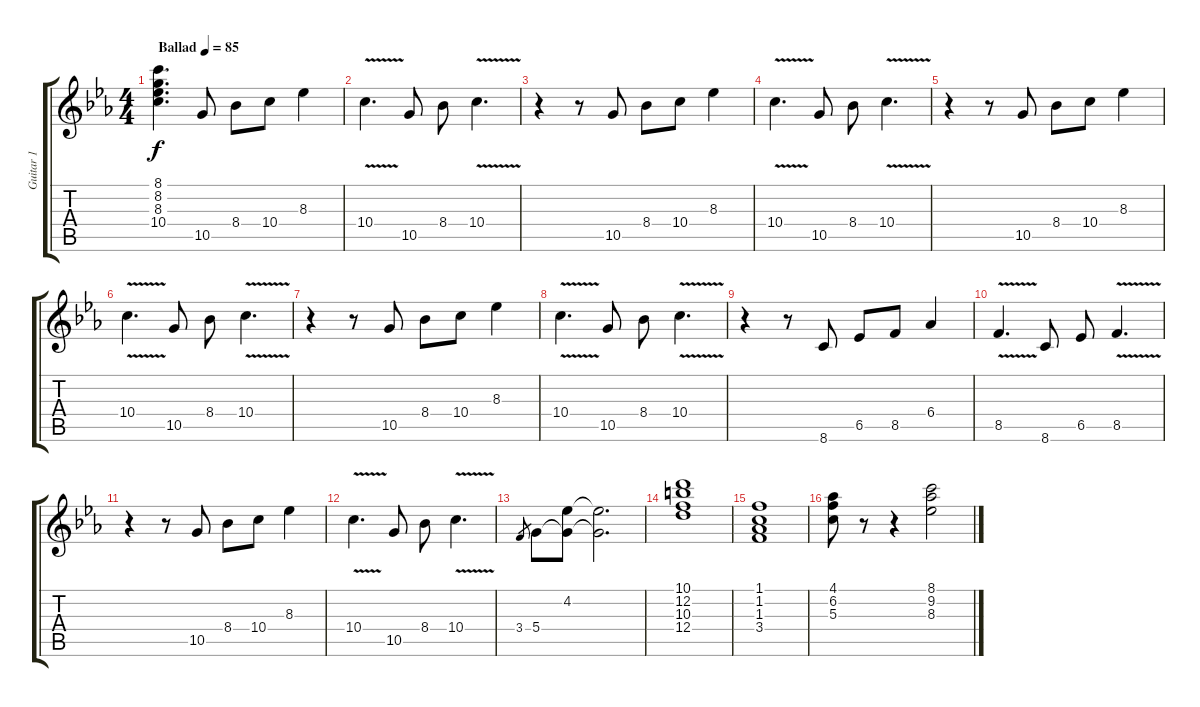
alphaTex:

\track ("Guitar 1" "Guitar 1") {instrument overdrivenguitar}
\staff {score tabs}
\tuning (E4 B3 G3 D3 A2 E2) {hide}
\ts (4 4)
\tempo (85 "Ballad")
\clef g2
\ks eb
(8.1 8.2 8.3 10.4).4{d dy f instrument overdrivenguitar} 10.5.8 8.4.8 10.4.8 8.3.4 |
10.4{v}.4{d} 10.5.8 8.4.8 10.4{v}.4{d} |
r.4 r.8 10.5.8 8.4.8 10.4.8 8.3.4 |
10.4{v}.4{d} 10.5.8 8.4.8 10.4{v}.4{d} |
r.4 r.8 10.5.8 8.4.8 10.4.8 8.3.4 |
10.4{v}.4{d} 10.5.8 8.4.8 10.4{v}.4{d} |
r.4 r.8 10.5.8 8.4.8 10.4.8 8.3.4 |
10.4{v}.4{d} 10.5.8 8.4.8 10.4{v}.4{d} |
r.4 r.8 8.6.8 6.5.8 8.5.8 6.4.4 |
8.5{v}.4{d} 8.6.8 6.5.8 8.5{v}.4{d} |
r.4 r.8 10.5.8 8.4.8 10.4.8 8.3.4 |
10.4{v}.4{d} 10.5.8 8.4.8 10.4{v}.4{d} |
3.4.8{gr} 5.4.8 (4.2 5.4{t}).8 (4.2{t} 5.4{t}).2{d} |
(10.1 12.2 10.3 12.4).1 |
(1.1 1.2 1.3 3.4).1 |
(4.1 6.2 5.3).8 r.8 r.4 (8.1 9.2 8.3).2
